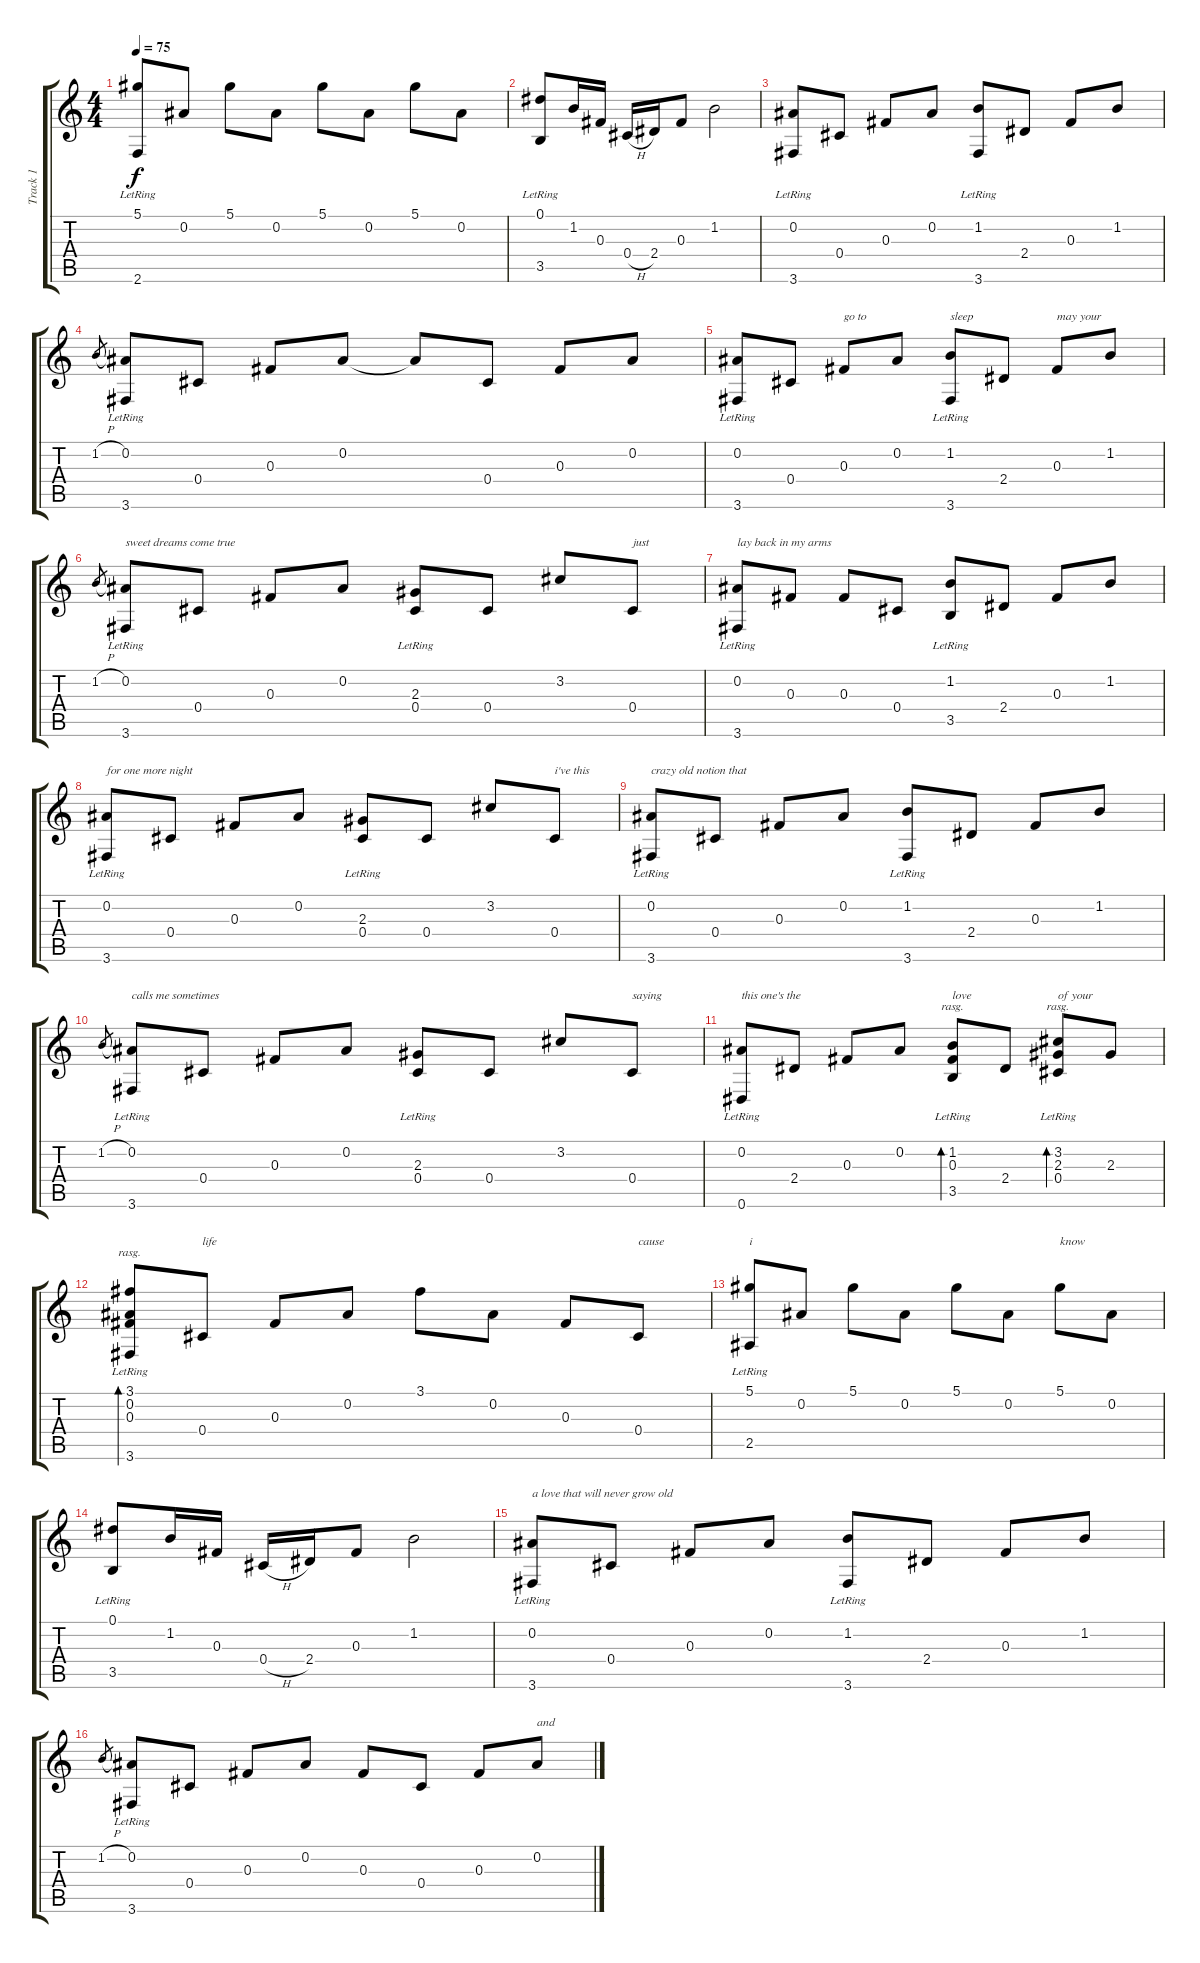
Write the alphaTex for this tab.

\track ("Track 1" "Track 1") {instrument acousticguitarnylon}
\staff {score tabs}
\tuning (Eb4 Bb3 Gb3 Db3 Ab2 Eb2) {hide}
\ts (4 4)
\tempo 75
\clef g2
\ks c
(5.1 2.6{lr}).8{dy f instrument acousticguitarnylon} 0.2.8 5.1.8 0.2.8 5.1.8 0.2.8 5.1.8 0.2.8 |
(0.1 3.5{lr}).8 1.2.16 0.3.16 0.4{h}.16 2.4.16 0.3.8 1.2.2 |
(0.2 3.6{lr}).8 0.4.8 0.3.8 0.2.8 (1.2 3.6{lr}).8 2.4.8 0.3.8 1.2.8 |
1.2{h}.8{gr} (0.2 3.6{lr}).8 0.4.8 0.3.8 0.2.8 0.2{t}.8 0.4.8 0.3.8 0.2.8 |
(0.2 3.6{lr}).8 0.4.8 0.3.8{txt "go to"} 0.2.8 (1.2 3.6{lr}).8{txt "sleep"} 2.4.8 0.3.8{txt "may your"} 1.2.8 |
1.2{h}.8{gr} (0.2 3.6{lr}).8{txt "sweet dreams come true"} 0.4.8 0.3.8 0.2.8 (2.3 0.4{lr}).8 0.4.8 3.2.8 0.4.8{txt "just"} |
(0.2 3.6{lr}).8{txt "lay back in my arms"} 0.3.8 0.3.8 0.4.8 (1.2 3.5{lr}).8 2.4.8 0.3.8 1.2.8 |
(0.2 3.6{lr}).8{txt "for one more night"} 0.4.8 0.3.8 0.2.8 (2.3 0.4{lr}).8 0.4.8 3.2.8 0.4.8{txt "i've this"} |
(0.2 3.6{lr}).8{txt "crazy old notion that"} 0.4.8 0.3.8 0.2.8 (1.2 3.6{lr}).8 2.4.8 0.3.8 1.2.8 |
1.2{h}.8{gr} (0.2 3.6{lr}).8{txt "calls me sometimes"} 0.4.8 0.3.8 0.2.8 (2.3 0.4{lr}).8 0.4.8 3.2.8 0.4.8{txt "saying"} |
(0.2 0.6{lr}).8{txt "this one's the"} 2.4.8 0.3.8 0.2.8 (1.2 0.3 3.5{lr}).8{bd 60 rasg ii txt "love"} 2.4.8 (3.2 2.3 0.4{lr}).8{bd 120 rasg ii txt "of your"} 2.3.8 |
(3.1 0.2 0.3 3.6{lr}).8{bd 120 rasg ii} 0.4.8{txt "life"} 0.3.8 0.2.8 3.1.8 0.2.8 0.3.8 0.4.8{txt "cause"} |
(5.1 2.5{lr}).8{txt "i"} 0.2.8 5.1.8 0.2.8 5.1.8 0.2.8 5.1.8{txt "know"} 0.2.8 |
(0.1 3.5{lr}).8 1.2.16 0.3.16 0.4{h}.16 2.4.16 0.3.8 1.2.2 |
(0.2 3.6{lr}).8{txt "a love that will never grow old"} 0.4.8 0.3.8 0.2.8 (1.2 3.6{lr}).8 2.4.8 0.3.8 1.2.8 |
1.2{h}.8{gr} (0.2 3.6{lr}).8 0.4.8 0.3.8 0.2.8 0.3.8 0.4.8 0.3.8 0.2.8{txt "and"}
